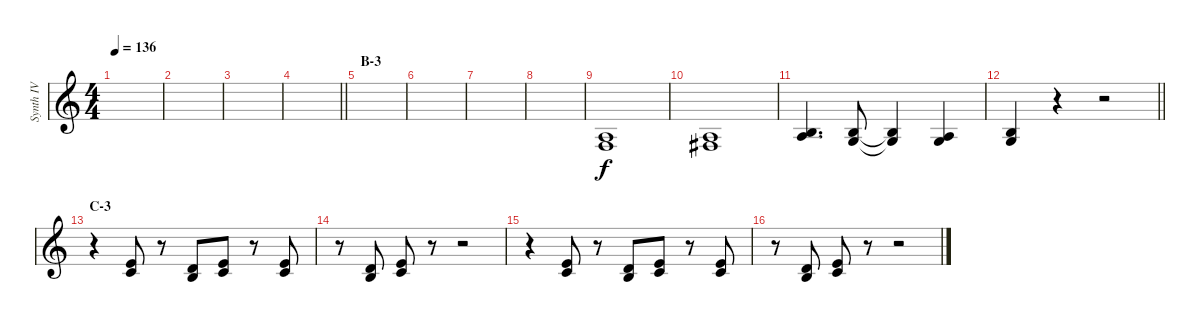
\track ("Synth IV" "Synth IV") {instrument pad7halo}
\staff {score}
\tuning (E4 B3 G3 D3 A2 D2) {hide}
\ts (4 4)
\tempo 136
\clef g2
\ks c
|
|
|
\barLineRight lightlight
|
\section ("" "B-3")
|
|
|
|
(2.3 3.4).1 |
(2.3 4.4).1 |
(0.2 2.3).4{d} (0.2 0.3).8 (0.2{t} 0.3{t}).4 (2.3 5.4).4 |
\barLineRight lightlight
(0.2 0.3).4 r.4 r.2 |
\section ("" "C-3")
r.4 (0.1 1.2).8 r.8 (3.2 4.3).8 (0.1 1.2).8 r.8 (0.1 1.2).8 |
r.8 (3.2 4.3).8 (0.1 1.2).8 r.8 r.2 |
r.4 (0.1 1.2).8 r.8 (3.2 4.3).8 (0.1 1.2).8 r.8 (0.1 1.2).8 |
r.8 (3.2 4.3).8 (0.1 1.2).8 r.8 r.2
